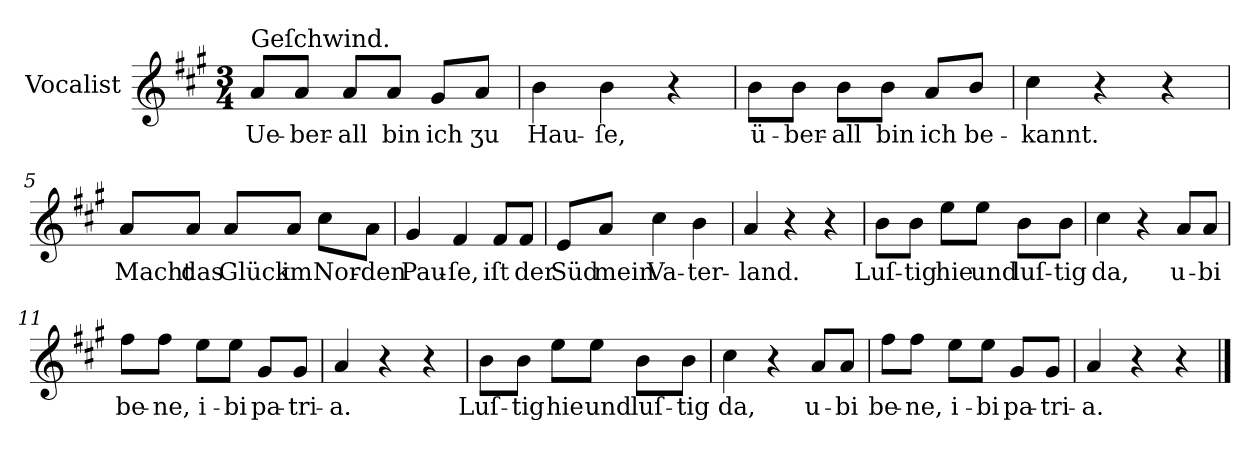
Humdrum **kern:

**kern	**text
*part1	*part1
*staff1	*staff1
*I"Vocalist	*
*clefG2	*
*k[f#c#g#]	*
*A:	*
*M3/4	*
=1	=1
!LO:TX:a:t=Geſchwind.	!
8a/L	Ue-
8a/J	-ber-
8a/L	-all
8a/J	bin
8g#/L	ich
8a/J	ʒu
=2	=2
4b	Hau-
4b	-ſe,
4r	.
=3	=3
8b\L	ü-
8b\J	-ber-
8b\L	-all
8b\J	bin
8a/L	ich
8b/J	be-
=4	=4
4cc#	-kannt.
4r	.
4r	.
=5	=5
8a/L	Macht
8a/J	das
8a/L	Glück
8a/J	im
8cc#\L	Nor-
8a\J	-den
=6	=6
4g#	Pau-
4f#	-ſe,
8f#/L	iſt
8f#/J	der
=7	=7
8e/L	Süd
8a/J	mein
4cc#	Va-
4b	-ter-
=8	=8
4a	-land.
4r	.
4r	.
=9	=9
8b\L	Luſ-
8b\J	-tig
8ee\L	hie
8ee\J	und
8b\L	luſ-
8b\J	-tig
=10	=10
4cc#	da,
4r	.
8a/L	u-
8a/J	-bi
=11	=11
8ff#\L	be-
8ff#\J	-ne,
8ee\L	i-
8ee\J	-bi
8g#/L	pa-
8g#/J	-tri-
=12	=12
4a	-a.
4r	.
4r	.
=13	=13
8b\L	Luſ-
8b\J	-tig
8ee\L	hie
8ee\J	und
8b\L	luſ-
8b\J	-tig
=14	=14
4cc#	da,
4r	.
8a/L	u-
8a/J	-bi
=15	=15
8ff#\L	be-
8ff#\J	-ne,
8ee\L	i-
8ee\J	-bi
8g#/L	pa-
8g#/J	-tri-
=16	=16
4a	-a.
4r	.
4r	.
==	==
*-	*-
